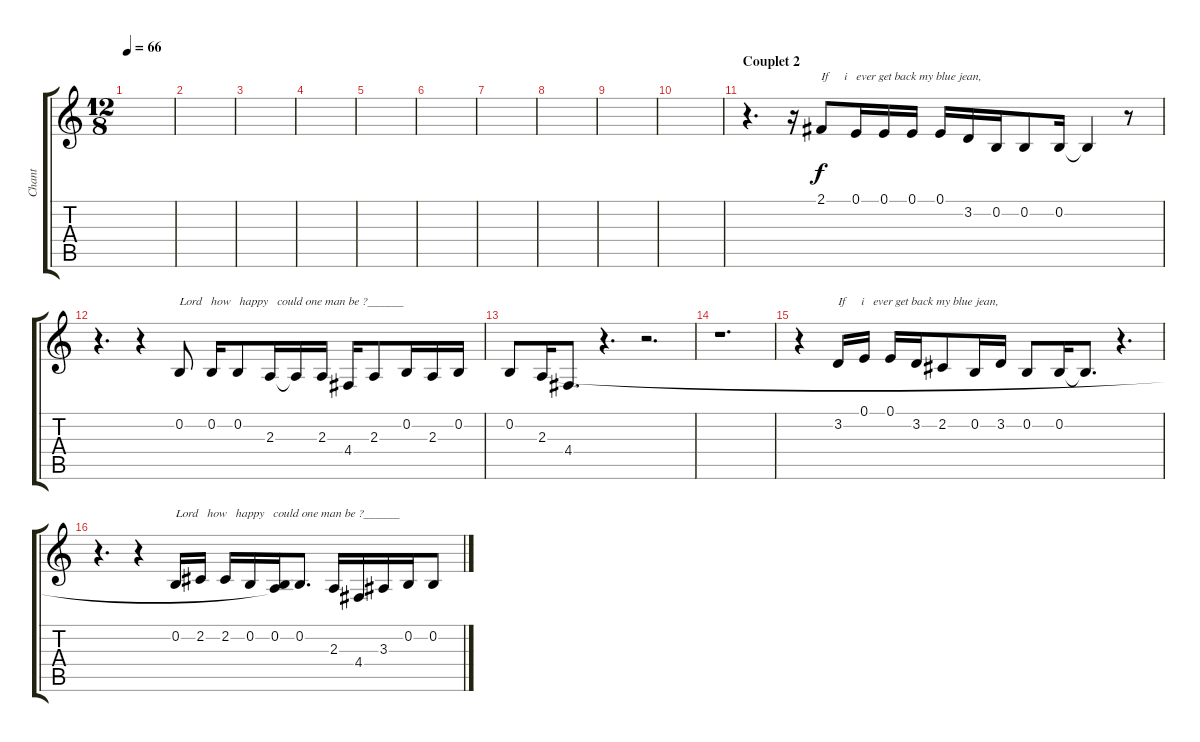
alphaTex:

\track ("Chant" "Chant") {instrument baritonesax}
\staff {score tabs}
\tuning (E4 B3 G3 D3 A2 E2) {hide}
\ts (12 8)
\tempo 66
\clef g2
\ks c
|
|
|
|
|
|
|
|
|
|
\section ("" "Couplet 2")
r.4{d} r.16 2.1.8{txt "If     i   ever get back my blue jean,"} 0.1.16 0.1.16 0.1.16 0.1.16 3.2.16 0.2.16 0.2.8 0.2.16 0.2{t}.4 r.8 |
r.4{d} r.4 0.2.8{txt "Lord   how   happy   could one man be ?______"} 0.2.16 0.2.8 2.3.16 2.3{t}.16 2.3.16 4.4.16 2.3.8 0.2.16 2.3.16 0.2.16 |
0.2.8 2.3.16 4.4.8{d} r.4{d} r.2{d} |
r.1{d} |
r.4 3.2.16{txt "If     i   ever get back my blue jean,"} 0.1.16 0.1.16 3.2.16 2.2.8 0.2.16 3.2.16 0.2.8 0.2.16 0.2{t}.8{d} r.4{d} |
r.4{d} r.4 0.2.16{txt "Lord   how   happy   could one man be ?______"} 2.2.16 2.2.16 0.2.16 (0.2 2.3{t}).16 0.2.8{d} 2.3.16 4.4.16 3.3.16 0.2.16 0.2.8
